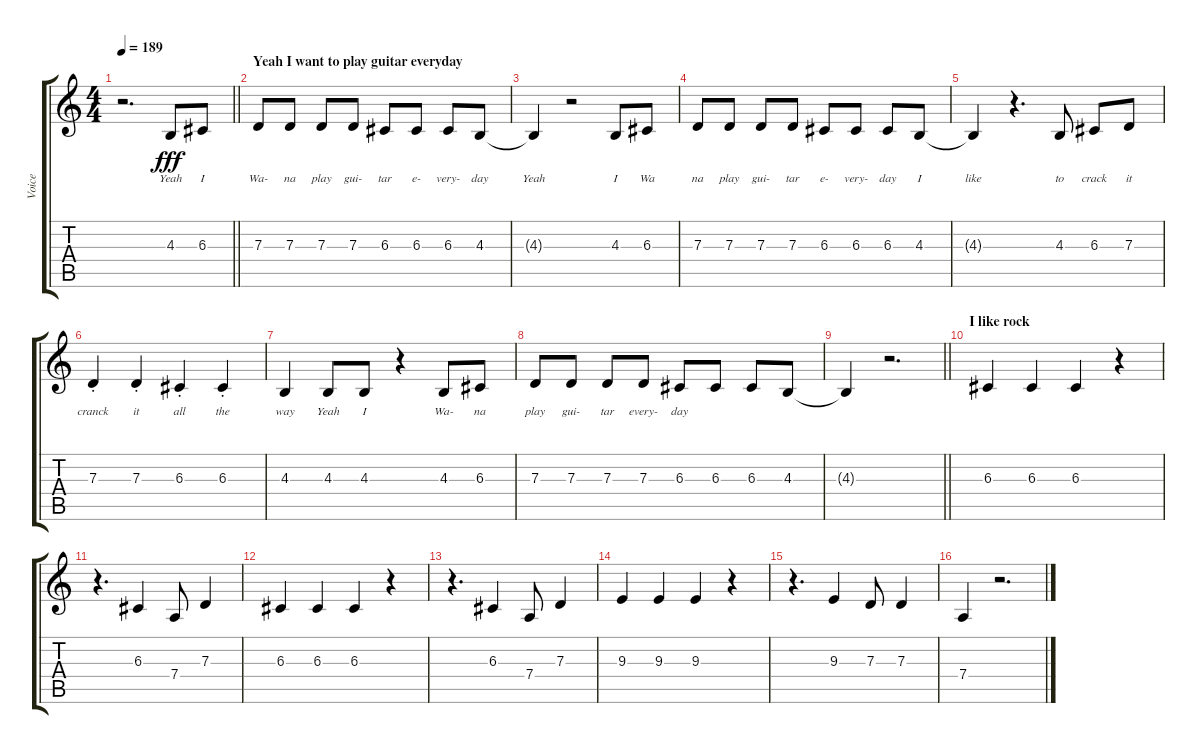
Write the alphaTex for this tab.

\track ("Voice" "Voice") {instrument lead6voice}
\staff {score tabs}
\tuning (E4 B3 G3 D3 A2 E2) {hide}
\ts (4 4)
\tempo 189
\clef g2
\barLineRight lightlight
\ks c
r.2{d dy fff} 4.3.8{lyrics (0 "Yeah") lyrics (1 "") lyrics (2 "") lyrics (3 "") lyrics (4 "")} 6.3.8{lyrics (0 "I") lyrics (1 "") lyrics (2 "") lyrics (3 "") lyrics (4 "")} |
\section ("" "Yeah I want to play guitar everyday")
7.3.8{lyrics (0 "Wa-") lyrics (1 "") lyrics (2 "") lyrics (3 "") lyrics (4 "")} 7.3.8{lyrics (0 "na") lyrics (1 "") lyrics (2 "") lyrics (3 "") lyrics (4 "")} 7.3.8{lyrics (0 "play") lyrics (1 "") lyrics (2 "") lyrics (3 "") lyrics (4 "")} 7.3.8{lyrics (0 "gui-") lyrics (1 "") lyrics (2 "") lyrics (3 "") lyrics (4 "")} 6.3.8{lyrics (0 "tar") lyrics (1 "") lyrics (2 "") lyrics (3 "") lyrics (4 "")} 6.3.8{lyrics (0 "e-") lyrics (1 "") lyrics (2 "") lyrics (3 "") lyrics (4 "")} 6.3.8{lyrics (0 "very-") lyrics (1 "") lyrics (2 "") lyrics (3 "") lyrics (4 "")} 4.3.8{lyrics (0 "day") lyrics (1 "") lyrics (2 "") lyrics (3 "") lyrics (4 "")} |
4.3{t}.4{lyrics (0 "Yeah") lyrics (1 "") lyrics (2 "") lyrics (3 "") lyrics (4 "")} r.2 4.3.8{lyrics (0 "I") lyrics (1 "") lyrics (2 "") lyrics (3 "") lyrics (4 "")} 6.3.8{lyrics (0 "Wa") lyrics (1 "") lyrics (2 "") lyrics (3 "") lyrics (4 "")} |
7.3.8{lyrics (0 "na") lyrics (1 "") lyrics (2 "") lyrics (3 "") lyrics (4 "")} 7.3.8{lyrics (0 "play") lyrics (1 "") lyrics (2 "") lyrics (3 "") lyrics (4 "")} 7.3.8{lyrics (0 "gui-") lyrics (1 "") lyrics (2 "") lyrics (3 "") lyrics (4 "")} 7.3.8{lyrics (0 "tar") lyrics (1 "") lyrics (2 "") lyrics (3 "") lyrics (4 "")} 6.3.8{lyrics (0 "e-") lyrics (1 "") lyrics (2 "") lyrics (3 "") lyrics (4 "")} 6.3.8{lyrics (0 "very-") lyrics (1 "") lyrics (2 "") lyrics (3 "") lyrics (4 "")} 6.3.8{lyrics (0 "day") lyrics (1 "") lyrics (2 "") lyrics (3 "") lyrics (4 "")} 4.3.8{lyrics (0 "I") lyrics (1 "") lyrics (2 "") lyrics (3 "") lyrics (4 "")} |
4.3{t}.4{lyrics (0 "like") lyrics (1 "") lyrics (2 "") lyrics (3 "") lyrics (4 "")} r.4{d} 4.3.8{lyrics (0 "to") lyrics (1 "") lyrics (2 "") lyrics (3 "") lyrics (4 "")} 6.3.8{lyrics (0 "crack") lyrics (1 "") lyrics (2 "") lyrics (3 "") lyrics (4 "")} 7.3.8{lyrics (0 "it") lyrics (1 "") lyrics (2 "") lyrics (3 "") lyrics (4 "")} |
7.3{st}.4{lyrics (0 "cranck") lyrics (1 "") lyrics (2 "") lyrics (3 "") lyrics (4 "")} 7.3{st}.4{lyrics (0 "it") lyrics (1 "") lyrics (2 "") lyrics (3 "") lyrics (4 "")} 6.3{st}.4{lyrics (0 "all") lyrics (1 "") lyrics (2 "") lyrics (3 "") lyrics (4 "")} 6.3{st}.4{lyrics (0 "the") lyrics (1 "") lyrics (2 "") lyrics (3 "") lyrics (4 "")} |
4.3.4{lyrics (0 "way") lyrics (1 "") lyrics (2 "") lyrics (3 "") lyrics (4 "")} 4.3.8{lyrics (0 "Yeah") lyrics (1 "") lyrics (2 "") lyrics (3 "") lyrics (4 "")} 4.3.8{lyrics (0 "I") lyrics (1 "") lyrics (2 "") lyrics (3 "") lyrics (4 "")} r.4 4.3.8{lyrics (0 "Wa-") lyrics (1 "") lyrics (2 "") lyrics (3 "") lyrics (4 "")} 6.3.8{lyrics (0 "na") lyrics (1 "") lyrics (2 "") lyrics (3 "") lyrics (4 "")} |
7.3.8{lyrics (0 "play") lyrics (1 "") lyrics (2 "") lyrics (3 "") lyrics (4 "")} 7.3.8{lyrics (0 "gui-") lyrics (1 "") lyrics (2 "") lyrics (3 "") lyrics (4 "")} 7.3.8{lyrics (0 "tar") lyrics (1 "") lyrics (2 "") lyrics (3 "") lyrics (4 "")} 7.3.8{lyrics (0 "every-") lyrics (1 "") lyrics (2 "") lyrics (3 "") lyrics (4 "")} 6.3.8{lyrics (0 "day") lyrics (1 "") lyrics (2 "") lyrics (3 "") lyrics (4 "")} 6.3.8 6.3.8 4.3.8 |
\barLineRight lightlight
4.3{t}.4 r.2{d} |
\section ("" "I like rock")
6.3.4 6.3.4 6.3.4 r.4 |
r.4{d} 6.3.4 7.4.8 7.3.4 |
6.3.4 6.3.4 6.3.4 r.4 |
r.4{d} 6.3.4 7.4.8 7.3.4 |
9.3.4 9.3.4 9.3.4 r.4 |
r.4{d} 9.3.4 7.3.8 7.3.4 |
7.4.4 r.2{d}
